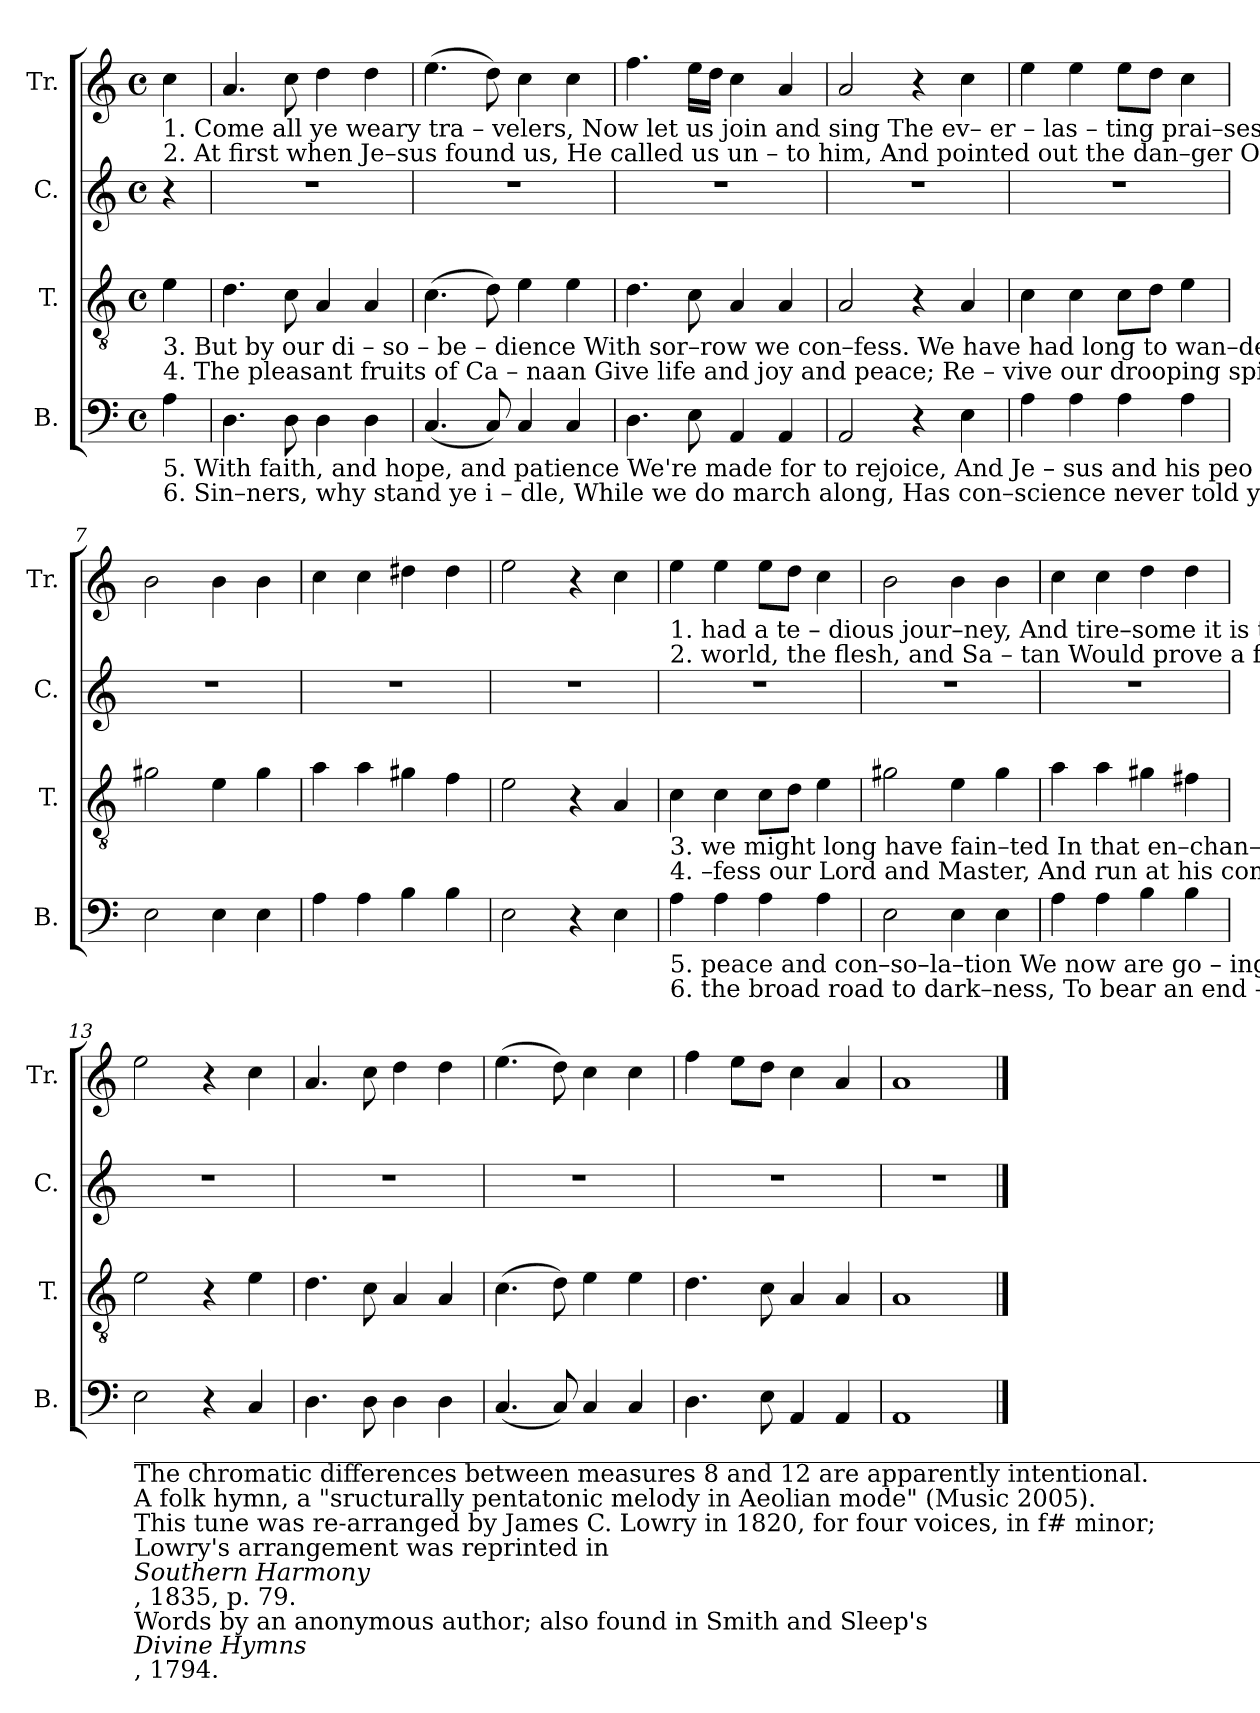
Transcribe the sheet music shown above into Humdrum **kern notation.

**kern	**kern	**kern	**kern
*part4	*part3	*part2	*part1
*staff4	*staff3	*staff2	*staff1
*I"B.	*I"T.	*I"C.	*I"Tr.
*I'B.	*I'T.	*I'C.	*I'Tr.
*clefF4	*clefGv2	*clefG2	*clefG2
*k[]	*k[]	*k[]	*k[]
*M4/4	*M4/4	*M4/4	*M4/4
*met(c)	*met(c)	*met(c)	*met(c)
*MM120	*MM120	*MM120	*MM120
=1	=1	=1	=1
!	!	!	!LO:TX:b:t=1. Come  all  ye  weary  tra – velers,   Now  let    us       join  and  sing     The  ev– er – las  – ting   prai–ses   Of  Je – sus   our  great King.  We've
!	!	!	!LO:TX:b:t=2. At  first  when  Je–sus  found  us,   He    called  us    un  –  to   him,    And  pointed  out  the   dan–ger   Of  fal – ling  in  –  to    sin.    The
!	!LO:TX:b:t=3. But  by  our  di – so  – be – dience  With  sor–row  we  con–fess.  We  have  had  long    to   wan–der.   In   a   dark   wil – der –ness;  Where	!	!
!	!LO:TX:b:t=4. The  pleasant  fruits  of  Ca –  naan   Give  life  and  joy and peace;  Re – vive  our  drooping  spirits,  And love and strength increase;  Con–	!	!
!LO:TX:b:t=5. With faith, and hope, and patience   We're  made  for  to  rejoice,    And  Je – sus  and  his   peo – ple   For–ev–er  are  our  choice,     In	!	!	!
!LO:TX:b:t=6.  Sin–ners,  why  stand  ye  i – dle,      While  we  do  march  along,   Has  con–science  never  told  you  That  you  are going wrong?  Down	!	!	!
4A\	4e\	4r	4cc\
=2	=2	=2	=2
4.D\	4.d\	1r	4.a/
8D\	8c\	.	8cc\
4D\	4A/	.	4dd\
4D\	4A/	.	4dd\
=3	=3	=3	=3
(4.C/	(4.c\	1r	(4.ee\
8C/)	8d\)	.	8dd\)
4C/	4e\	.	4cc\
4C/	4e\	.	4cc\
=4	=4	=4	=4
4.D\	4.d\	1r	4.ff\
8E\	8c\	.	16ee\LL
.	.	.	16dd\JJ
4AA/	4A/	.	4cc\
4AA/	4A/	.	4a/
=5	=5	=5	=5
2AA/	2A/	1r	2a/
4r	4r	.	4r
4E\	4A/	.	4cc\
=6	=6	=6	=6
4A\	4c\	1r	4ee\
4A\	4c\	.	4ee\
4A\	8c\L	.	8ee\L
.	8d\J	.	8dd\J
4A\	4e\	.	4cc\
=7	=7	=7	=7
2E\	2g#X\	1r	2b\
4E\	4e\	.	4b\
4E\	4g#\	.	4b\
=8	=8	=8	=8
4A\	4a\	1r	4cc\
4A\	4a\	.	4cc\
4B\	4g#X\	.	4dd#X\
4B\	4f\	.	4dd#\
=9	=9	=9	=9
2E\	2e\	1r	2ee\
4r	4r	.	4r
4E\	4A/	.	4cc\
!!LO:LB:g=z
=10	=10	=10	=10
!	!	!	!LO:TX:b:t=1. had  a   te – dious    jour–ney,   And   tire–some  it    is       true;        But  see   how  many     dan   –  gers   The Lord has brought us through.
!	!	!	!LO:TX:b:t=2. world, the flesh, and Sa – tan  Would  prove  a   fa – tal     snare,      Un – less  we   did  re  –  ject      them   By  faith  and  hum–ble  prayer.
!	!LO:TX:b:t=3. we might long have fain–ted   In  that  en–chan–ted  ground,         But  now  and  then  a    clus    –   ter    Of   plea–sant  grapes  we  found.	!	!
!	!LO:TX:b:t=4. –fess  our  Lord  and  Master,  And  run  at   his  com – mand,        And  ha – sten  on  our   jour   –   ney   Un – to    the   pro–mised  land.	!	!
!LO:TX:b:t=5. peace  and  con–so–la–tion     We   now   are   go   –   ing     on            The  pleasing  road  to    Ca  –  naan,  Where  Je – sus  Christ  is  gone.	!	!	!
!LO:TX:b:t=6. the broad road to dark–ness,    To   bear    an   end – less    curse;         For – sake  your  ways  of  sin –ning,  And  come  and  go  with  us.	!	!	!
4A\	4c\	1r	4ee\
4A\	4c\	.	4ee\
4A\	8c\L	.	8ee\L
.	8d\J	.	8dd\J
4A\	4e\	.	4cc\
=11	=11	=11	=11
2E\	2g#X\	1r	2b\
4E\	4e\	.	4b\
4E\	4g#\	.	4b\
=12	=12	=12	=12
4A\	4a\	1r	4cc\
4A\	4a\	.	4cc\
4B\	4g#X\	.	4dd\
4B\	4f#X\	.	4dd\
=13	=13	=13	=13
!LO:TX:b:t=_____________________________________________________________________________________________________	!	!	!
!LO:TX:b:t=The chromatic differences between measures 8 and 12 are apparently intentional.	!	!	!
!LO:TX:b:t=A folk hymn, a "sructurally pentatonic melody in Aeolian mode" (Music 2005).	!	!	!
!LO:TX:b:t=This tune was re-arranged by James C. Lowry in 1820, for four voices, in f# minor;	!	!	!
!LO:TX:b:t=Lowry's arrangement was reprinted in	!	!	!
!LO:TX:b:i:t=Southern Harmony	!	!	!
!LO:TX:b:t=, 1835, p. 79.	!	!	!
!LO:TX:b:t=Words by an anonymous author; also found in Smith and Sleep's	!	!	!
!LO:TX:b:i:t=Divine Hymns	!	!	!
!LO:TX:b:t=, 1794.	!	!	!
2E\	2e\	1r	2ee\
4r	4r	.	4r
4C/	4e\	.	4cc\
=14	=14	=14	=14
4.D\	4.d\	1r	4.a/
8D\	8c\	.	8cc\
4D\	4A/	.	4dd\
4D\	4A/	.	4dd\
=15	=15	=15	=15
(4.C/	(4.c\	1r	(4.ee\
8C/)	8d\)	.	8dd\)
4C/	4e\	.	4cc\
4C/	4e\	.	4cc\
=16	=16	=16	=16
4.D\	4.d\	1r	4ff\
.	.	.	8ee\L
8E\	8c\	.	8dd\J
4AA/	4A/	.	4cc\
4AA/	4A/	.	4a/
=17	=17	=17	=17
1AA	1A	1r	1a
==	==	==	==
*-	*-	*-	*-
